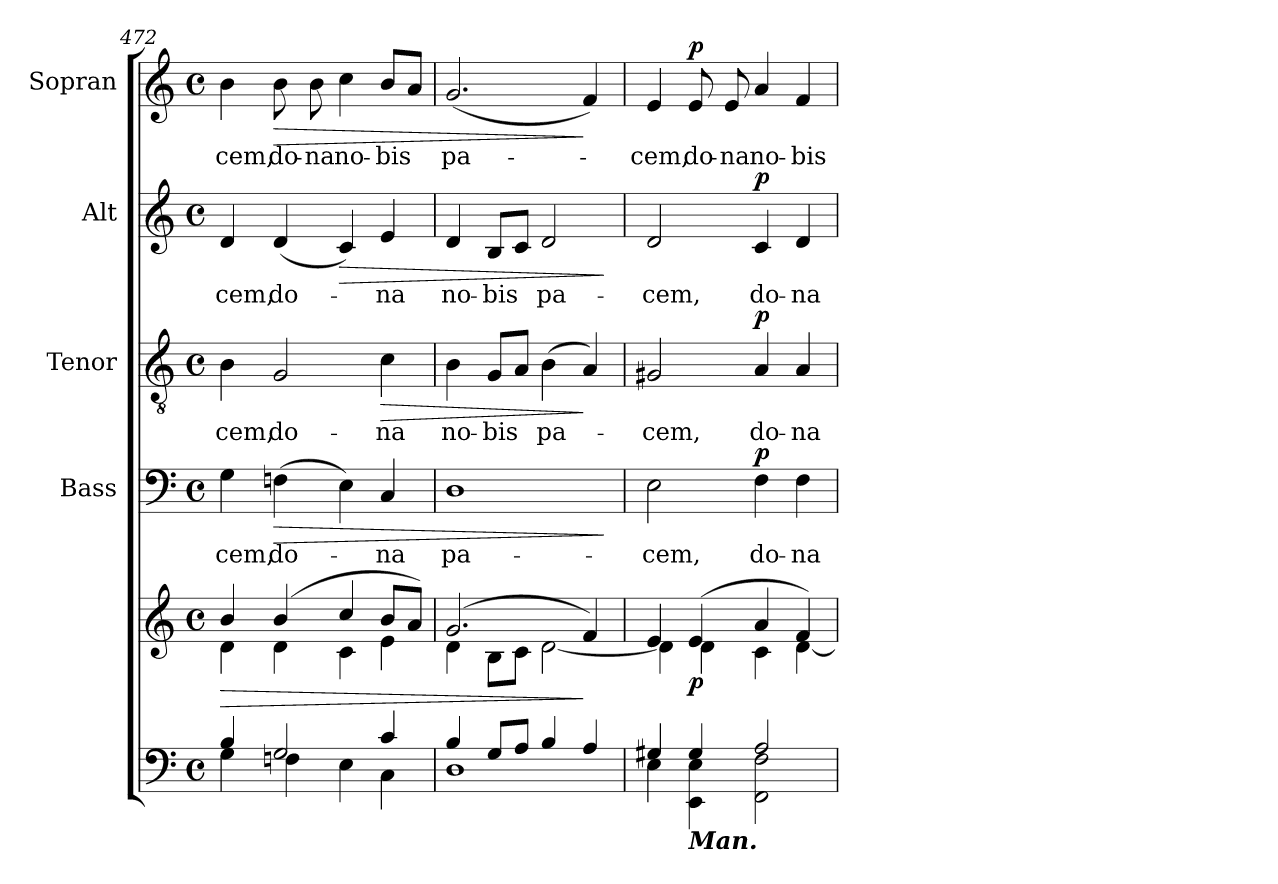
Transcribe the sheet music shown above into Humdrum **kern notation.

**kern	**kern	**dynam	**kern	**text	**dynam	**kern	**text	**dynam	**kern	**text	**dynam	**kern	**text	**dynam
*part5	*part5	*part5	*part4	*part4	*part4	*part3	*part3	*part3	*part2	*part2	*part2	*part1	*part1	*part1
*staff6	*staff5	*staff5/6	*staff4	*staff4	*staff4	*staff3	*staff3	*staff3	*staff2	*staff2	*staff2	*staff1	*staff1	*staff1
*	*	*	*I"Bass	*	*	*I"Tenor	*	*	*I"Alt	*	*	*I"Sopran	*	*
*	*	*	*I'B.	*	*	*I'T.	*	*	*I'A.	*	*	*I'S.	*	*
*clefF4	*clefG2	*	*clefF4	*	*	*clefGv2	*	*	*clefG2	*	*	*clefG2	*	*
*k[]	*k[]	*	*k[]	*	*	*k[]	*	*	*k[]	*	*	*k[]	*	*
*C:	*C:	*	*C:	*	*	*C:	*	*	*C:	*	*	*C:	*	*
*M4/4	*M4/4	*	*M4/4	*	*	*M4/4	*	*	*M4/4	*	*	*M4/4	*	*
*met(c)	*met(c)	*	*met(c)	*	*	*met(c)	*	*	*met(c)	*	*	*met(c)	*	*
=472	=472	=472	=472	=472	=472	=472	=472	=472	=472	=472	=472	=472	=472	=472
*^	*	*	*	*	*	*	*	*	*	*	*	*	*	*
!	!	!	!LO:HP:b	!	!LO:LY:b	!	!	!LO:LY:b	!	!	!LO:LY:b	!	!	!LO:LY:b	!
*	*	*^	*	*	*	*	*	*	*	*	*	*	*	*	*
4B/	4G\	4b/	4d\	>	4G\	-cem,	.	4B\	-cem,	.	4d/	-cem,	.	4b\	-cem,	.
!	!	!	!	!	!	!LO:LY:b	!LO:HP:b	!	!LO:LY:b	!	!	!LO:LY:b	!	!	!LO:LY:b	!LO:HP:b
2G/	4Fn\	(4b/	4d\	.	(>4Fn\	do-	>	2G/	do-	.	(<4d/	do-	.	8b\	do-	>
!	!	!	!	!	!	!	!	!	!	!	!	!	!	!	!LO:LY:b	!
.	.	.	.	.	.	.	.	.	.	.	.	.	.	8b\	-na	.
!	!	!	!	!	!	!	!	!	!	!	!	!	!LO:HP:b	!	!LO:LY:b	!
.	4E\	4cc/	4c\	.	4E\)	.	.	.	.	.	4c/)	.	>	4cc\	no-	.
!	!	!	!	!	!	!LO:LY:b	!	!	!LO:LY:b	!LO:HP:b	!	!LO:LY:b	!	!	!LO:LY:b	!
4c/	4C\	8b/L	4e\	.	4C/	-na	.	4c\	-na	>	4e/	-na	.	8b/L	-bis	.
.	.	8a/J)	.	.	.	.	.	.	.	.	.	.	.	8a/J	.	.
=473	=473	=473	=473	=473	=473	=473	=473	=473	=473	=473	=473	=473	=473	=473	=473	=473
!	!	!	!	!	!	!LO:LY:b	!	!	!LO:LY:b	!	!	!LO:LY:b	!	!	!LO:LY:b	!
4B/	1D	(2.g/	4d\	.	1D	pa-	.	4B\	no-	.	4d/	no-	.	(<2.g/	pa-	.
!	!	!	!	!	!	!	!	!	!LO:LY:b	!	!	!LO:LY:b	!	!	!	!
8G/L	.	.	8B\L	.	.	.	.	8G/L	-bis	.	8B/L	-bis	.	.	.	.
8A/J	.	.	8c\J	.	.	.	.	8A/J	.	.	8c/J	.	.	.	.	.
!	!	!	!	!	!	!	!	!	!LO:LY:b	!	!	!LO:LY:b	!	!	!	!
4B/	.	.	[<2d\	.	.	.	.	(>4B\	pa-	.	2d/	pa-	.	.	.	.
4A/	.	4f/)	.	]	.	.	.	4A/)	.	]	.	.	.	4f/)	.	]
*v	*v	*	*	*	*	*	*	*	*	*	*	*	*	*	*	*
*	*v	*v	*	*	*	*	*	*	*	*	*	*	*	*	*
.	.	.	.	.	]	.	.	.	.	.	]	.	.	.
=474	=474	=474	=474	=474	=474	=474	=474	=474	=474	=474	=474	=474	=474	=474
*^	*^	*	*	*	*	*	*	*	*	*	*	*	*	*
!	!	!	!	!	!	!LO:LY:b	!	!	!LO:LY:b	!	!	!LO:LY:b	!	!	!LO:LY:b	!
4G#X/	4E\	4e/	4d\]	.	2E\	-cem,	.	2G#X/	-cem,	.	2d/	-cem,	.	4e/	-cem,	.
!LO:TX:b:Bi:t=Man.	!	!	!	!	!	!	!	!	!	!	!	!	!	!	!	!
!	!	!	!	!LO:DY:b	!	!	!	!	!	!	!	!	!	!	!LO:LY:b	!LO:DY:a
4G#/	4EE\ 4E\	(4e/	4d\	p	.	.	.	.	.	.	.	.	.	8e/	do-	p
!	!	!	!	!	!	!	!	!	!	!	!	!	!	!	!LO:LY:b	!
.	.	.	.	.	.	.	.	.	.	.	.	.	.	8e/	-na	.
!	!	!	!	!	!	!LO:LY:b	!LO:DY:a	!	!LO:LY:b	!LO:DY:a	!	!LO:LY:b	!LO:DY:a	!	!LO:LY:b	!
2A/	2FF\ 2F\	4a/	4c\	.	4F\	do-	p	4A/	do-	p	4c/	do-	p	4a/	no-	.
!	!	!	!	!	!	!LO:LY:b	!	!	!LO:LY:b	!	!	!LO:LY:b	!	!	!LO:LY:b	!
.	.	4f/)	[<4d\	.	4F\	-na	.	4A/	-na	.	4d/	-na	.	4f/	-bis	.
*v	*v	*	*	*	*	*	*	*	*	*	*	*	*	*	*	*
*	*v	*v	*	*	*	*	*	*	*	*	*	*	*	*	*
=	=	=	=	=	=	=	=	=	=	=	=	=	=	=
*-	*-	*-	*-	*-	*-	*-	*-	*-	*-	*-	*-	*-	*-	*-
